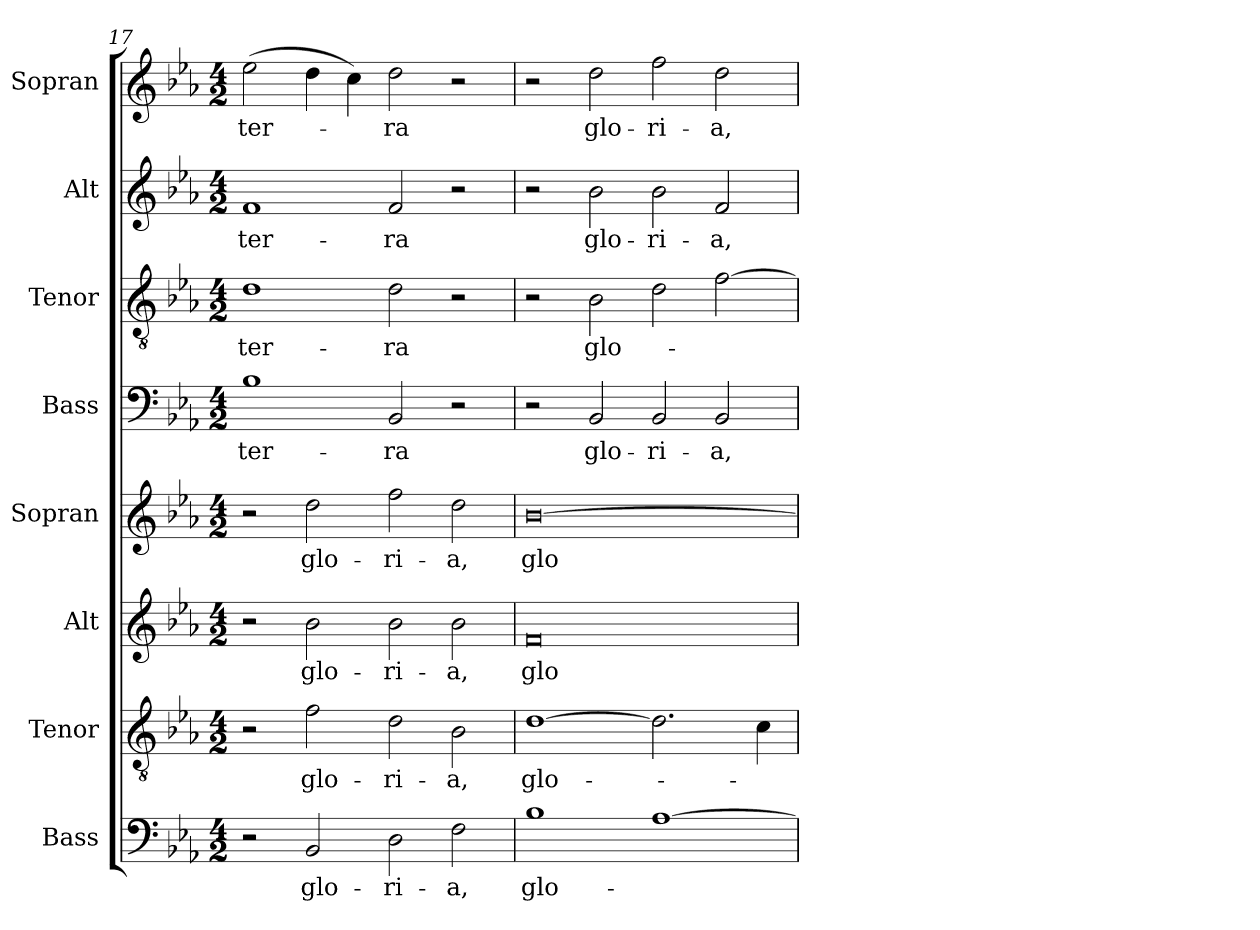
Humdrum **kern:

**kern	**text	**kern	**text	**kern	**text	**kern	**text	**kern	**text	**kern	**text	**kern	**text	**kern	**text
*part8	*part8	*part7	*part7	*part6	*part6	*part5	*part5	*part4	*part4	*part3	*part3	*part2	*part2	*part1	*part1
*staff8	*staff8	*staff7	*staff7	*staff6	*staff6	*staff5	*staff5	*staff4	*staff4	*staff3	*staff3	*staff2	*staff2	*staff1	*staff1
*I"Bass	*	*I"Tenor	*	*I"Alt	*	*I"Sopran	*	*I"Bass	*	*I"Tenor	*	*I"Alt	*	*I"Sopran	*
*I'B.	*	*I'T.	*	*I'A.	*	*I'S.	*	*I'B.	*	*I'T.	*	*I'A.	*	*I'S.	*
!!LO:PB:g=z
*clefF4	*	*clefGv2	*	*clefG2	*	*clefG2	*	*clefF4	*	*clefGv2	*	*clefG2	*	*clefG2	*
*k[b-e-a-]	*	*k[b-e-a-]	*	*k[b-e-a-]	*	*k[b-e-a-]	*	*k[b-e-a-]	*	*k[b-e-a-]	*	*k[b-e-a-]	*	*k[b-e-a-]	*
*E-:	*	*E-:	*	*E-:	*	*E-:	*	*E-:	*	*E-:	*	*E-:	*	*E-:	*
*M4/2	*	*M4/2	*	*M4/2	*	*M4/2	*	*M4/2	*	*M4/2	*	*M4/2	*	*M4/2	*
=17	=17	=17	=17	=17	=17	=17	=17	=17	=17	=17	=17	=17	=17	=17	=17
!	!	!	!	!	!	!	!	!	!LO:LY:b	!	!LO:LY:b	!	!LO:LY:b	!	!LO:LY:b
2r	.	2r	.	2r	.	2r	.	1B-	ter-	1d	ter-	1f	ter-	(>2ee-\	ter-
!	!LO:LY:b	!	!LO:LY:b	!	!LO:LY:b	!	!LO:LY:b	!	!	!	!	!	!	!	!
2BB-/	glo-	2f\	glo-	2b-\	glo-	2dd\	glo-	.	.	.	.	.	.	4dd\	.
.	.	.	.	.	.	.	.	.	.	.	.	.	.	4cc\)	.
!	!LO:LY:b	!	!LO:LY:b	!	!LO:LY:b	!	!LO:LY:b	!	!LO:LY:b	!	!LO:LY:b	!	!LO:LY:b	!	!LO:LY:b
2D\	-ri-	2d\	-ri-	2b-\	-ri-	2ff\	-ri-	2BB-/	-ra	2d\	-ra	2f/	-ra	2dd\	-ra
!	!LO:LY:b	!	!LO:LY:b	!	!LO:LY:b	!	!LO:LY:b	!	!	!	!	!	!	!	!
2F\	-a,	2B-\	-a,	2b-\	-a,	2dd\	-a,	2r	.	2r	.	2r	.	2r	.
=18	=18	=18	=18	=18	=18	=18	=18	=18	=18	=18	=18	=18	=18	=18	=18
!	!LO:LY:b	!	!LO:LY:b	!	!LO:LY:b	!	!LO:LY:b	!	!	!	!	!	!	!	!
1B-	glo-	[1d	glo-	0f	glo-	[0b-	glo-	2r	.	2r	.	2r	.	2r	.
!	!	!	!	!	!	!	!	!	!LO:LY:b	!	!LO:LY:b	!	!LO:LY:b	!	!LO:LY:b
.	.	.	.	.	.	.	.	2BB-/	glo-	2B-\	glo-	2b-\	glo-	2dd\	glo-
!	!	!	!	!	!	!	!	!	!LO:LY:b	!	!	!	!LO:LY:b	!	!LO:LY:b
[1A-	.	2.d\]	.	.	.	.	.	2BB-/	-ri-	2d\	.	2b-\	-ri-	2ff\	-ri-
!	!	!	!	!	!	!	!	!	!LO:LY:b	!	!	!	!LO:LY:b	!	!LO:LY:b
.	.	.	.	.	.	.	.	2BB-/	-a,	[2f\	.	2f/	-a,	2dd\	-a,
.	.	4c\	.	.	.	.	.	.	.	.	.	.	.	.	.
=	=	=	=	=	=	=	=	=	=	=	=	=	=	=	=
*-	*-	*-	*-	*-	*-	*-	*-	*-	*-	*-	*-	*-	*-	*-	*-
